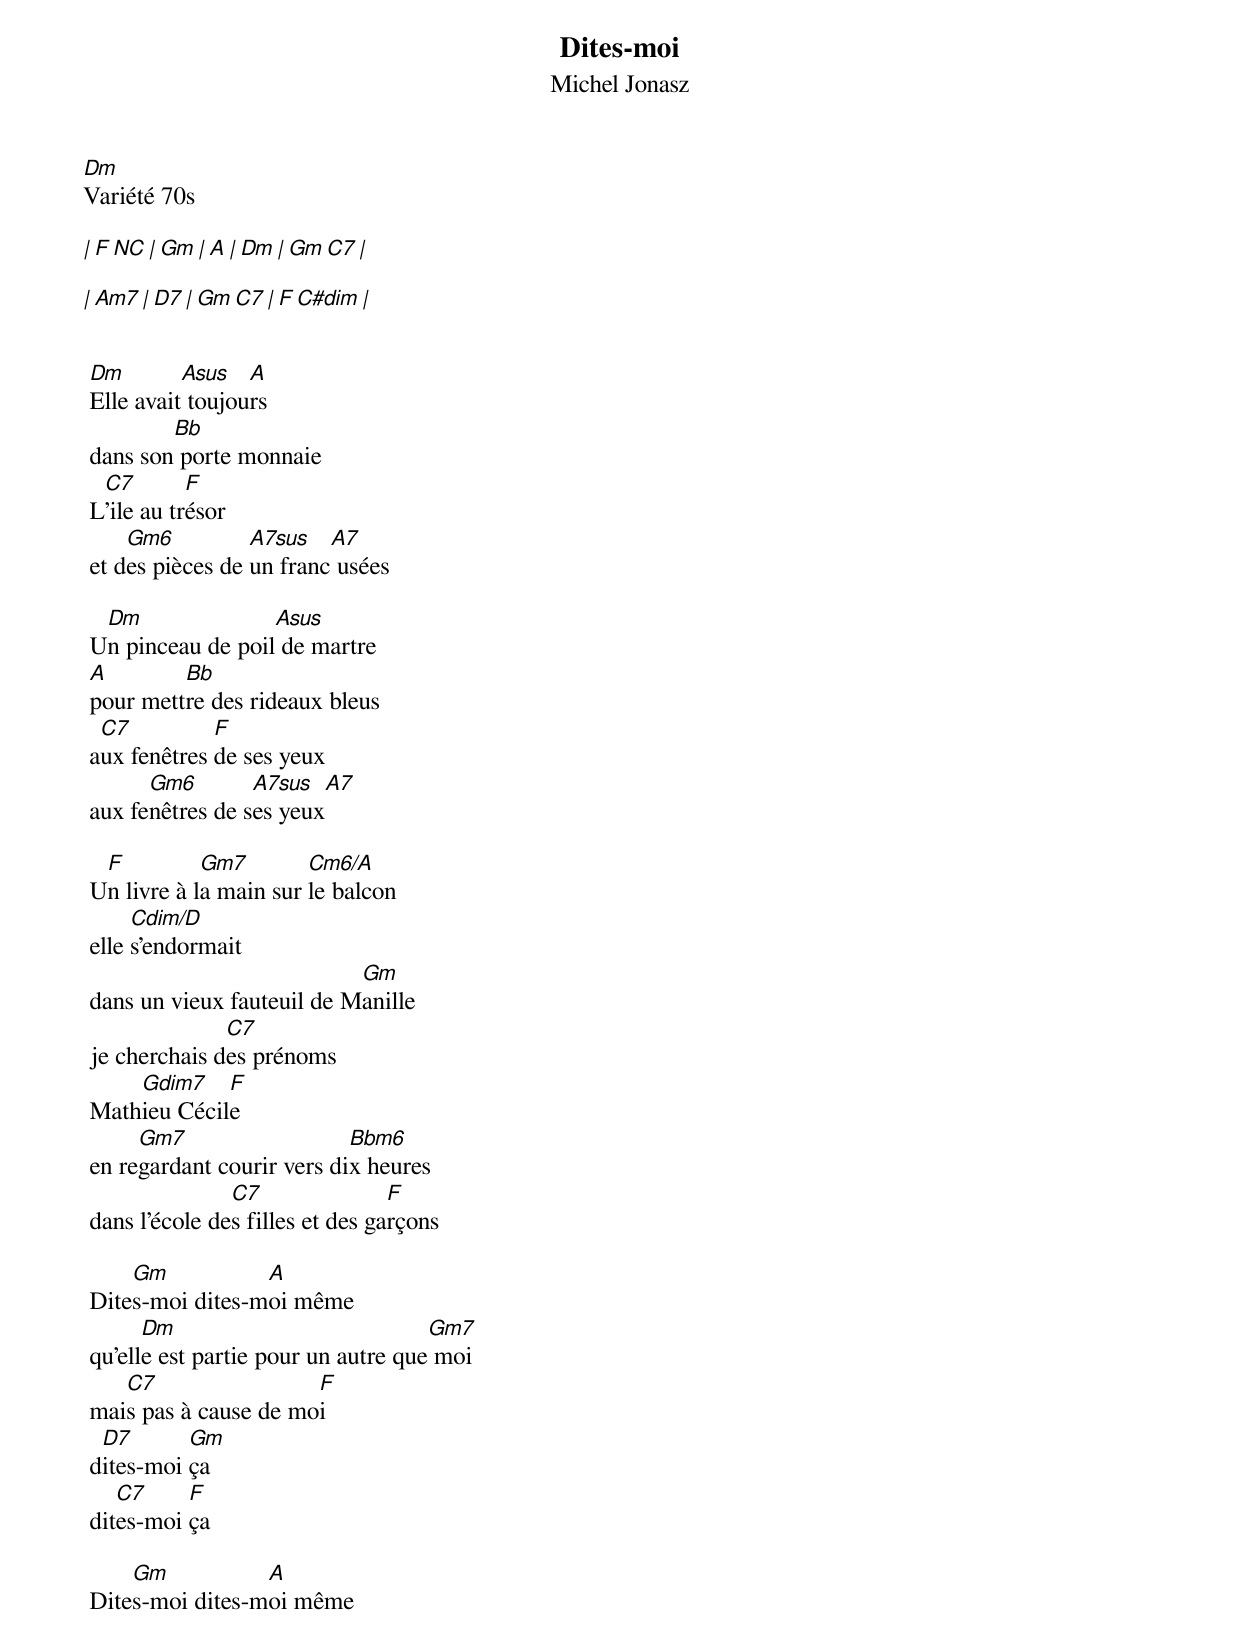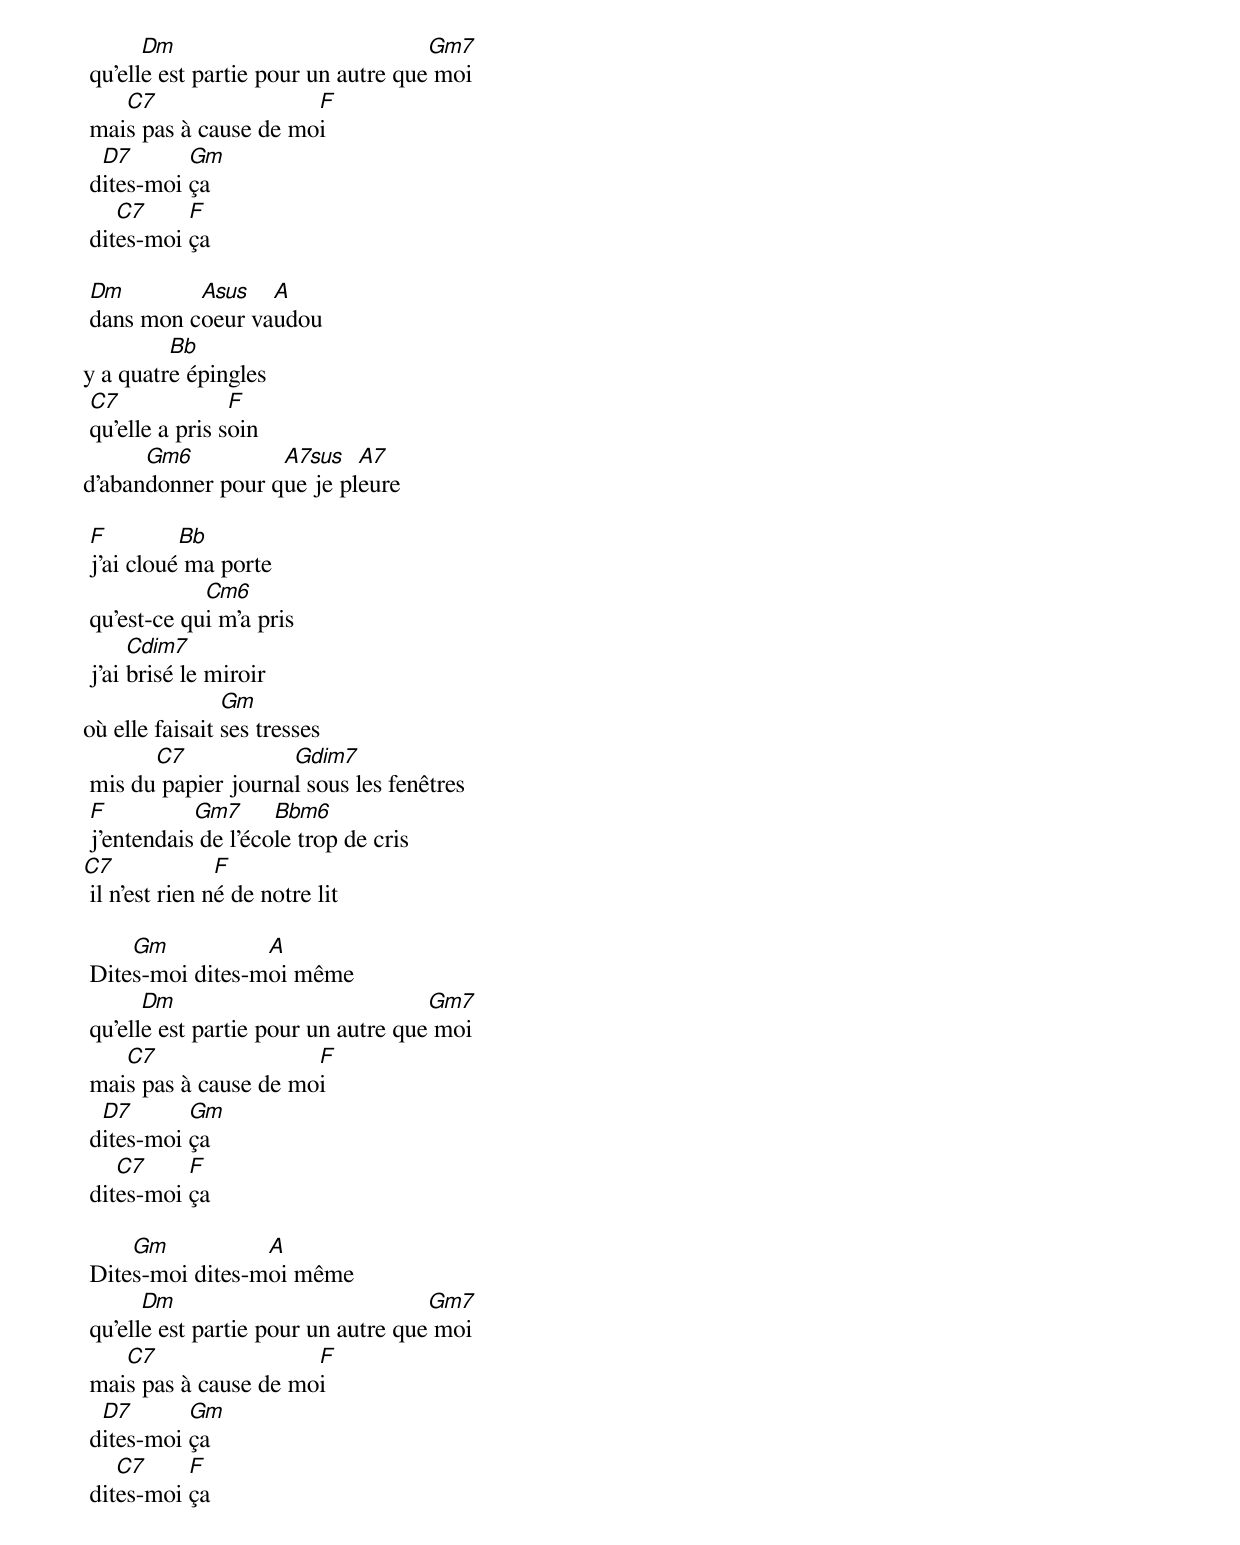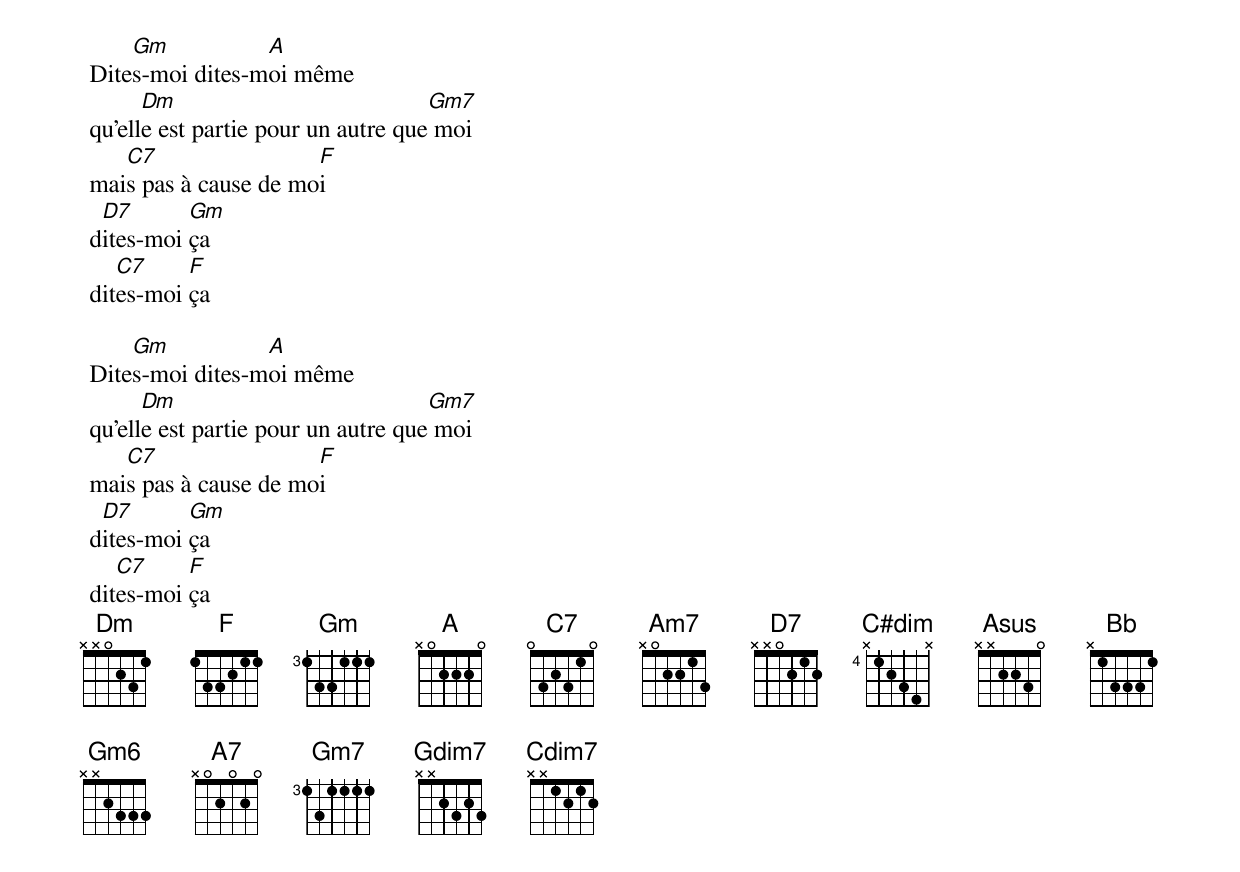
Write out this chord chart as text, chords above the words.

Dites-moi
Michel Jonasz
Dm
Variété 70s

| F   (NC)  | Gm       | A       | Dm       | Gm   C7       |

            | Am7      |  D7     | Gm  C7   | F       C#dim |


 Dm        Asus   A
 Elle avait toujours
         Bb
 dans son porte monnaie
  C7        F
 L'ile au trésor
     Gm6          A7sus   A7
 et des pièces de un franc usées

  Dm               Asus
 Un pinceau de poil de martre
 A        Bb
 pour mettre des rideaux bleus
  C7          F
 aux fenêtres de ses yeux
       Gm6        A7sus   A7
 aux fenêtres de ses yeux

  F          Gm7        Cm6/A
 Un livre à la main sur le balcon
      Cdim/D
 elle s'endormait
                            Gm
 dans un vieux fauteuil de Manille
               C7
 je cherchais des prénoms
     Gdim7    F
 Mathieu Cécile
      Gm7                   Bbm6
 en regardant courir vers dix heures
                C7                F
 dans l'école des filles et des garçons

     Gm           A
 Dites-moi dites-moi même
       Dm                            Gm7
 qu'elle est partie pour un autre que moi
    C7                 F
 mais pas à cause de moi
  D7       Gm
 dites-moi ça
    C7     F
 dites-moi ça

     Gm           A
 Dites-moi dites-moi même
       Dm                            Gm7
 qu'elle est partie pour un autre que moi
    C7                 F
 mais pas à cause de moi
  D7       Gm
 dites-moi ça
    C7     F
 dites-moi ça

 Dm        Asus   A
 dans mon coeur vaudou
         Bb
y a quatre épingles
 C7              F
 qu'elle a pris soin
      Gm6          A7sus   A7
d'abandonner pour que je pleure

 F         Bb
 j'ai cloué ma porte
             Cm6
 qu'est-ce qui m'a pris
      Cdim7
 j'ai brisé le miroir
                Gm
où elle faisait ses tresses
       C7            Gdim7
 mis du papier journal sous les fenêtres
 F          Gm7      Bbm6
 j'entendais de l'école trop de cris
C7              F
 il n'est rien né de notre lit

     Gm           A
 Dites-moi dites-moi même
       Dm                            Gm7
 qu'elle est partie pour un autre que moi
    C7                 F
 mais pas à cause de moi
  D7       Gm
 dites-moi ça
    C7     F
 dites-moi ça

     Gm           A
 Dites-moi dites-moi même
       Dm                            Gm7
 qu'elle est partie pour un autre que moi
    C7                 F
 mais pas à cause de moi
  D7       Gm
 dites-moi ça
    C7     F
 dites-moi ça

     Gm           A
 Dites-moi dites-moi même
       Dm                            Gm7
 qu'elle est partie pour un autre que moi
    C7                 F
 mais pas à cause de moi
  D7       Gm
 dites-moi ça
    C7     F
 dites-moi ça

     Gm           A
 Dites-moi dites-moi même
       Dm                            Gm7
 qu'elle est partie pour un autre que moi
    C7                 F
 mais pas à cause de moi
  D7       Gm
 dites-moi ça
    C7     F
 dites-moi ça
